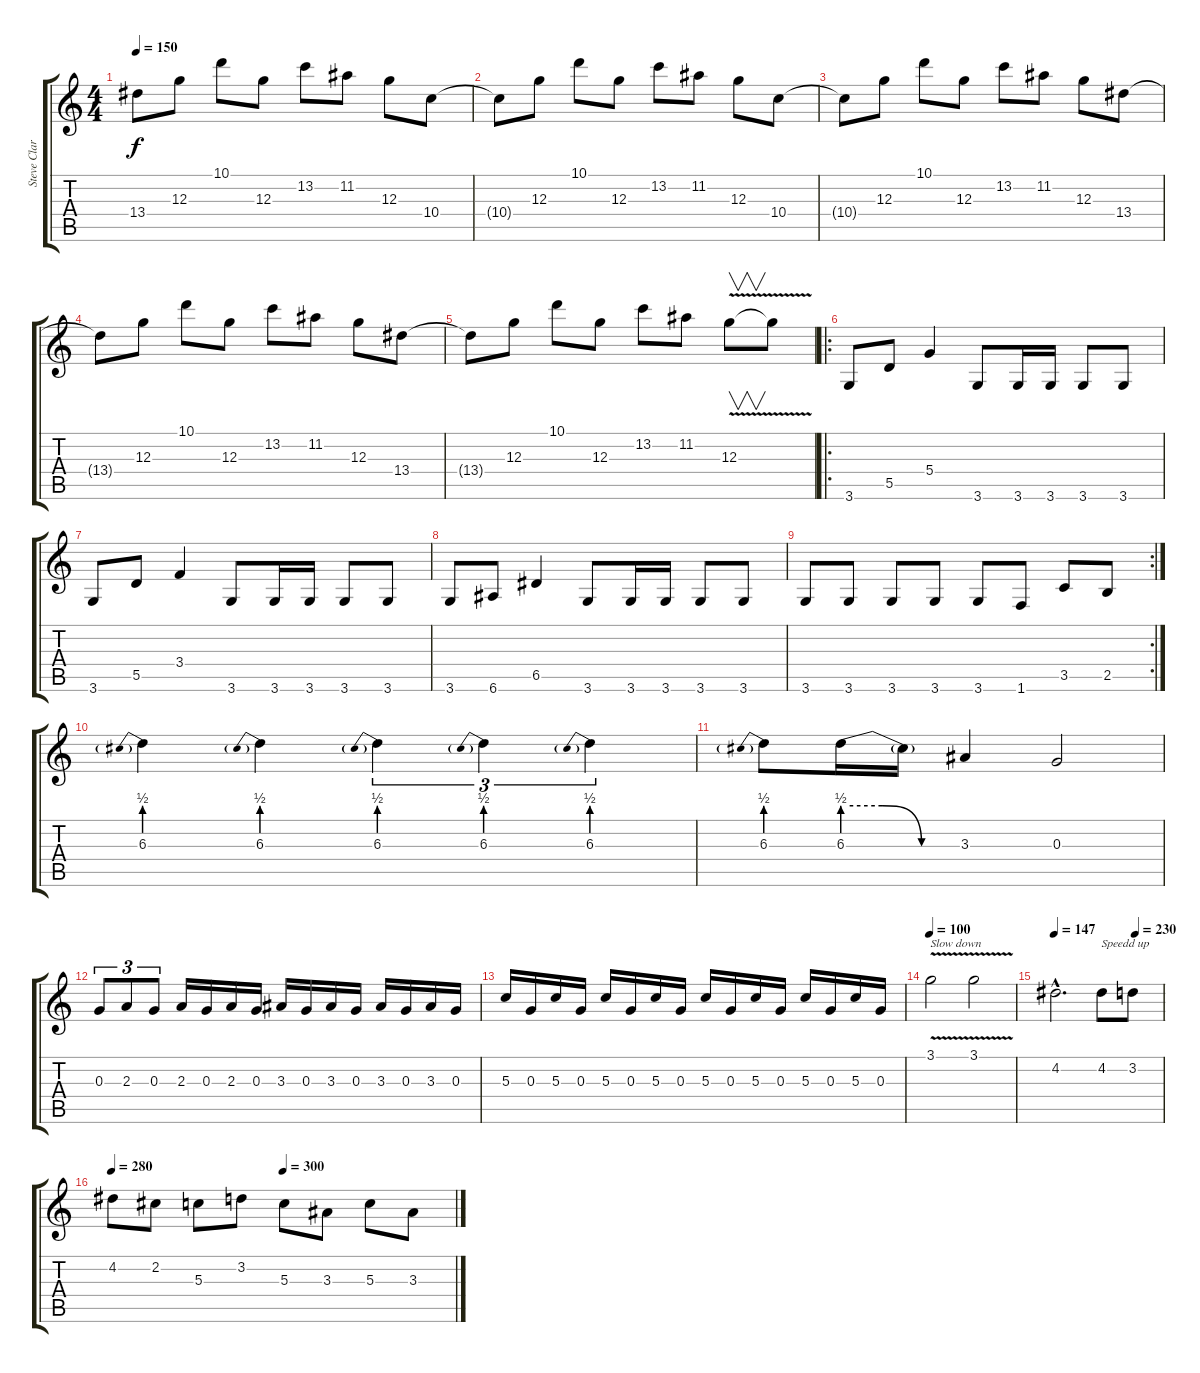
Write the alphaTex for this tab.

\track ("Steve Clark" "Steve Clar") {instrument distortionguitar}
\staff {score tabs}
\tuning (E4 B3 G3 D3 A2 E2) {hide}
\ts (4 4)
\tempo 150
\clef g2
\ks c
13.4{t}.8{dy f} 12.3.8 10.1.8 12.3.8 13.2.8 11.2.8 12.3.8 10.4.8 |
10.4{t}.8 12.3.8 10.1.8 12.3.8 13.2.8 11.2.8 12.3.8 10.4.8 |
10.4{t}.8 12.3.8 10.1.8 12.3.8 13.2.8 11.2.8 12.3.8 13.4.8 |
13.4{t}.8 12.3.8 10.1.8 12.3.8 13.2.8 11.2.8 12.3.8 13.4.8 |
13.4{t}.8 12.3.8 10.1.8 12.3.8 13.2.8 11.2.8 12.3{v}.8{v} 12.3{t}.8 |
\ro
3.6.8 5.5.8 5.4.4 3.6.8 3.6.16 3.6.16 3.6.8 3.6.8 |
3.6.8 5.5.8 3.4.4 3.6.8 3.6.16 3.6.16 3.6.8 3.6.8 |
3.6.8 6.6.8 6.5.4 3.6.8 3.6.16 3.6.16 3.6.8 3.6.8 |
\rc 2
3.6.8 3.6.8 3.6.8 3.6.8 3.6.8 1.6.8 3.5.8 2.5.8 |
6.3{be (prebend 0 2 60 2)}.4 6.3{be (prebend 0 2 60 2)}.4 6.3{be (prebend 0 2 60 2)}.4{tu (3 2)} 6.3{be (prebend 0 2 60 2)}.4{tu (3 2)} 6.3{be (prebend 0 2 60 2)}.4{tu (3 2)} |
6.3{be (prebend 0 2 60 2)}.8 6.3{be (custom 0 2 20 2 40 0 60 0)}.16 6.3{t}.16 3.3.4 0.3.2 |
0.3.8{tu (3 2)} 2.3.8{tu (3 2)} 0.3.8{tu (3 2)} 2.3.16 0.3.16 2.3.16 0.3.16 3.3.16 0.3.16 3.3.16 0.3.16 3.3.16 0.3.16 3.3.16 0.3.16 |
5.3.16 0.3.16 5.3.16 0.3.16 5.3.16 0.3.16 5.3.16 0.3.16 5.3.16 0.3.16 5.3.16 0.3.16 5.3.16 0.3.16 5.3.16 0.3.16 |
\tempo 100
3.1{v}.2{txt "Slow down"} 3.1{v}.2 |
\tempo 147
\tempo (230 0.75)
4.2{hac}.2{d} 4.2.8{txt "Speedd up"} 3.2.8 |
\tempo 280
\tempo (300 0.5)
4.2.8 2.2.8 5.3.8 3.2.8 5.3.8 3.3.8 5.3.8 3.3.8
